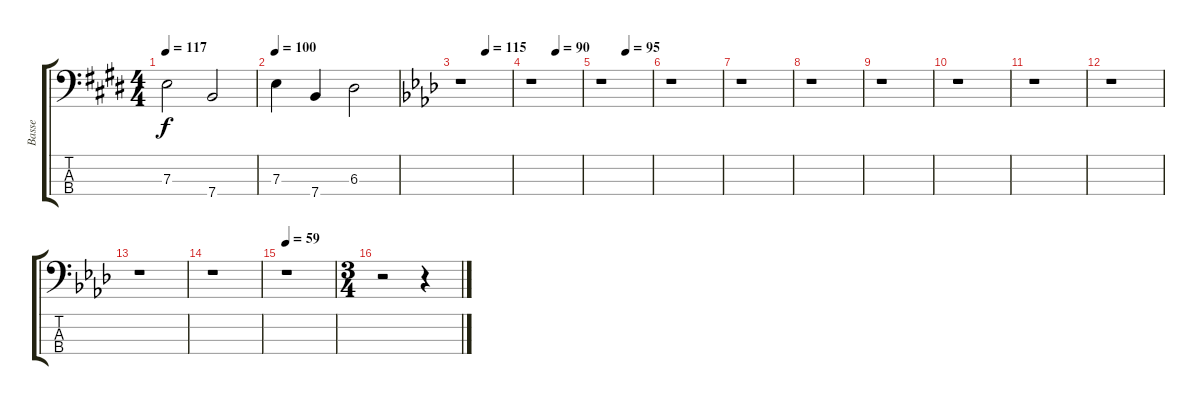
\track ("Basse" "Basse") {instrument electricbasspick}
\staff {score tabs}
\tuning (G2 D2 A1 E1) {hide}
\ts (4 4)
\tempo 117
\clef f4
\ks e
7.3.2{dy f} 7.4.2 |
\tempo 100
7.3.4 7.4.4 6.3.2 |
\tempo (115 0.5)
\ks ab
r.1 |
\tempo (90 0.5)
r.1 |
\tempo (95 0.5)
r.1 |
r.1 |
r.1 |
r.1 |
r.1 |
r.1 |
r.1 |
r.1 |
r.1 |
r.1 |
\tempo 59
r.1 |
\ts (3 4)
r.2 r.4
